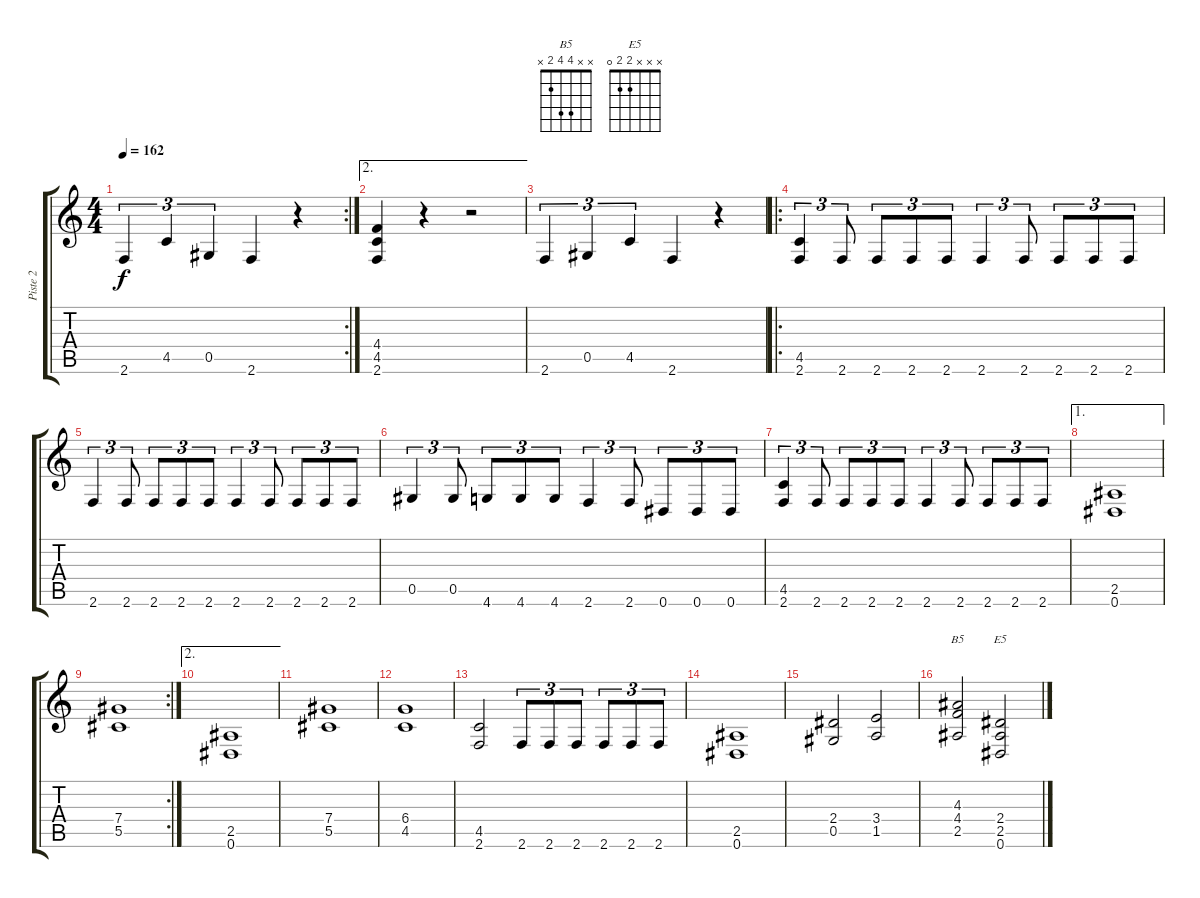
\track ("Piste 2" "Piste 2") {instrument distortionguitar}
\staff {score tabs}
\tuning (Eb4 Bb3 Gb3 Db3 Ab2 Eb2) {hide}
\chord ("B5" x x 4 4 2 x)
\chord ("E5" x x x 2 2 0)
\rc 2
\ts (4 4)
\tempo 162
\clef g2
\ks c
2.6.4{tu (3 2) dy f} 4.5.4{tu (3 2)} 0.5.4{tu (3 2)} 2.6.4 r.4 |
\ae 2
(4.4 4.5 2.6).4 r.4 r.2 |
2.6.4{tu (3 2)} 0.5.4{tu (3 2)} 4.5.4{tu (3 2)} 2.6.4 r.4 |
\ro
(4.5 2.6).4{tu (3 2)} 2.6.8{tu (3 2)} 2.6.8{tu (3 2)} 2.6.8{tu (3 2)} 2.6.8{tu (3 2)} 2.6.4{tu (3 2)} 2.6.8{tu (3 2)} 2.6.8{tu (3 2)} 2.6.8{tu (3 2)} 2.6.8{tu (3 2)} |
2.6.4{tu (3 2)} 2.6.8{tu (3 2)} 2.6.8{tu (3 2)} 2.6.8{tu (3 2)} 2.6.8{tu (3 2)} 2.6.4{tu (3 2)} 2.6.8{tu (3 2)} 2.6.8{tu (3 2)} 2.6.8{tu (3 2)} 2.6.8{tu (3 2)} |
0.5.4{tu (3 2)} 0.5.8{tu (3 2)} 4.6.8{tu (3 2)} 4.6.8{tu (3 2)} 4.6.8{tu (3 2)} 2.6.4{tu (3 2)} 2.6.8{tu (3 2)} 0.6.8{tu (3 2)} 0.6.8{tu (3 2)} 0.6.8{tu (3 2)} |
(4.5 2.6).4{tu (3 2)} 2.6.8{tu (3 2)} 2.6.8{tu (3 2)} 2.6.8{tu (3 2)} 2.6.8{tu (3 2)} 2.6.4{tu (3 2)} 2.6.8{tu (3 2)} 2.6.8{tu (3 2)} 2.6.8{tu (3 2)} 2.6.8{tu (3 2)} |
\ae 1
(2.5 0.6).1 |
\rc 2
(7.4 5.5).1 |
\ae 2
(2.5 0.6).1 |
(7.4 5.5).1 |
(6.4 4.5).1 |
(4.5 2.6).2 2.6.8{tu (3 2)} 2.6.8{tu (3 2)} 2.6.8{tu (3 2)} 2.6.8{tu (3 2)} 2.6.8{tu (3 2)} 2.6.8{tu (3 2)} |
(2.5 0.6).1 |
(2.4 0.5).2 (3.4 1.5).2 |
(4.3 4.4 2.5).2{ch "B5"} (2.4 2.5 0.6).2{ch "E5"}
